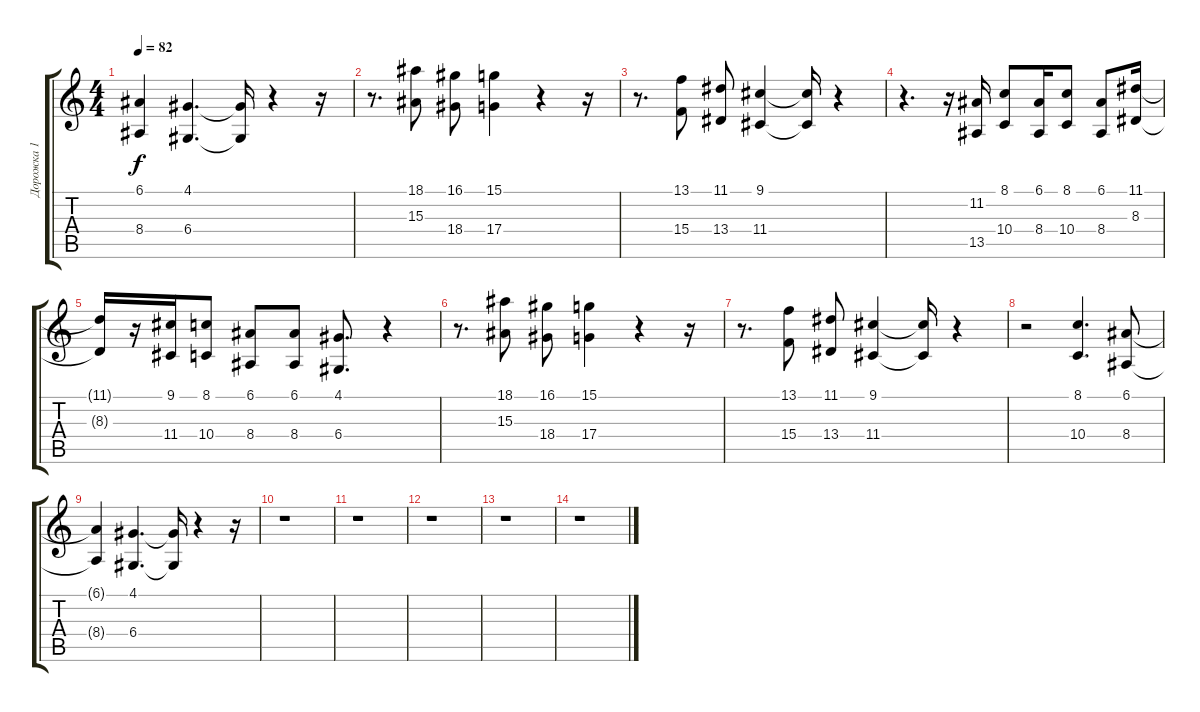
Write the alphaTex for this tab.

\track ("Дорожка 1" "Дорожка 1") {instrument lead1square}
\staff {score tabs}
\tuning (E4 B3 G3 D3 A2 E2) {hide}
\ts (4 4)
\tempo 82
\clef g2
\ks c
(6.1{t} 8.4{t}).4{dy f} (4.1 6.4).4{d} (4.1{t} 6.4{t}).16 r.4 r.16 |
r.8{d} (18.1 15.3).8 (16.1 18.4).8 (15.1 17.4).4 r.4 r.16 |
r.8{d} (13.1 15.4).8 (11.1 13.4).8 (9.1 11.4).4 (9.1{t} 11.4{t}).16 r.4 |
r.4{d} r.16 (11.2 13.5).16 (8.1 10.4).8 (6.1 8.4).16 (8.1 10.4).8 (6.1 8.4).8 (11.1 8.3).16 |
(11.1{t} 8.3{t}).16 r.16 (9.1 11.4).16 (8.1 10.4).8 (6.1 8.4).8 (6.1 8.4).8 (4.1 6.4).8{d} r.4 |
r.8{d} (18.1 15.3).8 (16.1 18.4).8 (15.1 17.4).4 r.4 r.16 |
r.8{d} (13.1 15.4).8 (11.1 13.4).8 (9.1 11.4).4 (9.1{t} 11.4{t}).16 r.4 |
r.2 (8.1 10.4).4{d} (6.1 8.4).8 |
(6.1{t} 8.4{t}).4 (4.1 6.4).4{d} (4.1{t} 6.4{t}).16 r.4 r.16 |
r.1 |
r.1 |
r.1 |
r.1 |
r.1
